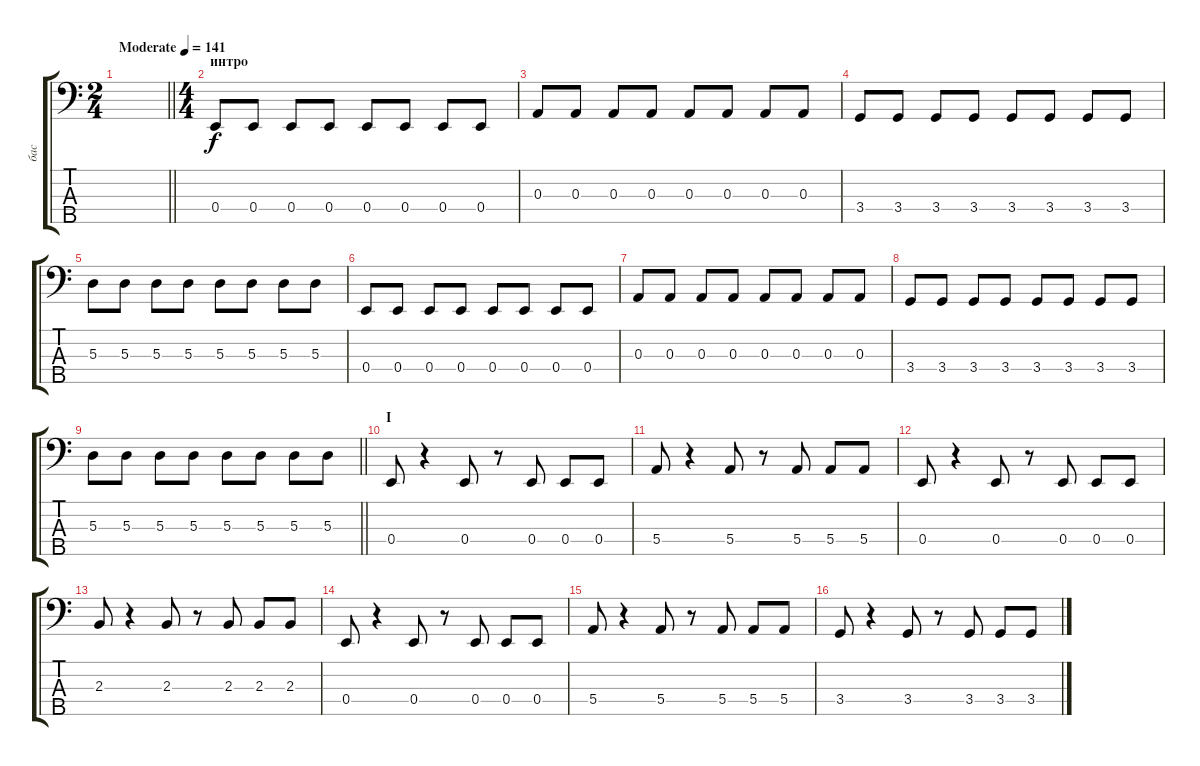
\track ("бас" "бас") {instrument electricbassfinger}
\staff {score tabs}
\tuning (G2 D2 A1 E1 B0) {hide}
\ts (2 4)
\tempo (141 "Moderate")
\clef f4
\barLineRight lightlight
\ks c
|
\ts (4 4)
\section ("" "интро")
0.4.8 0.4.8 0.4.8 0.4.8 0.4.8 0.4.8 0.4.8 0.4.8 |
0.3.8 0.3.8 0.3.8 0.3.8 0.3.8 0.3.8 0.3.8 0.3.8 |
3.4.8 3.4.8 3.4.8 3.4.8 3.4.8 3.4.8 3.4.8 3.4.8 |
5.3.8 5.3.8 5.3.8 5.3.8 5.3.8 5.3.8 5.3.8 5.3.8 |
0.4.8 0.4.8 0.4.8 0.4.8 0.4.8 0.4.8 0.4.8 0.4.8 |
0.3.8 0.3.8 0.3.8 0.3.8 0.3.8 0.3.8 0.3.8 0.3.8 |
3.4.8 3.4.8 3.4.8 3.4.8 3.4.8 3.4.8 3.4.8 3.4.8 |
\barLineRight lightlight
5.3.8 5.3.8 5.3.8 5.3.8 5.3.8 5.3.8 5.3.8 5.3.8 |
\section ("" "I")
0.4.8 r.4 0.4.8 r.8 0.4.8 0.4.8 0.4.8 |
5.4.8 r.4 5.4.8 r.8 5.4.8 5.4.8 5.4.8 |
0.4.8 r.4 0.4.8 r.8 0.4.8 0.4.8 0.4.8 |
2.3.8 r.4 2.3.8 r.8 2.3.8 2.3.8 2.3.8 |
0.4.8 r.4 0.4.8 r.8 0.4.8 0.4.8 0.4.8 |
5.4.8 r.4 5.4.8 r.8 5.4.8 5.4.8 5.4.8 |
3.4.8 r.4 3.4.8 r.8 3.4.8 3.4.8 3.4.8
